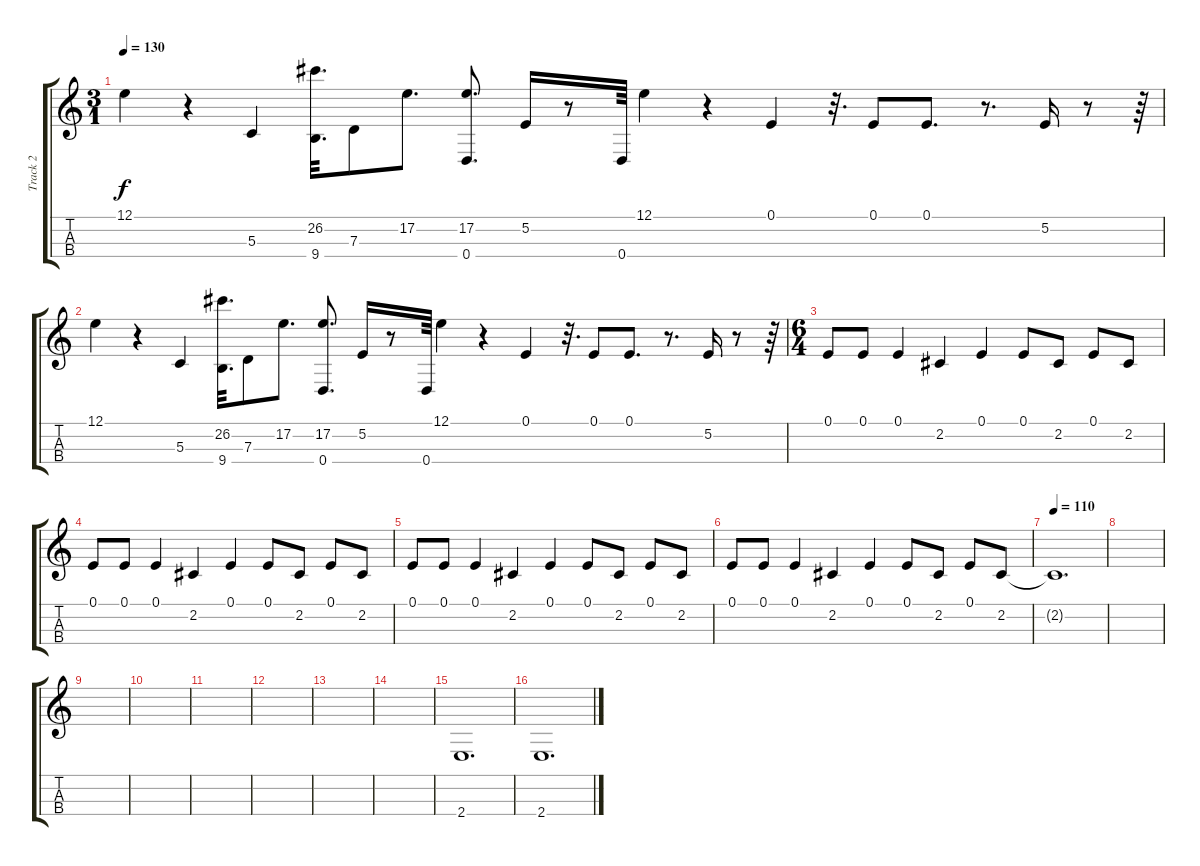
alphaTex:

\track ("Track 2" "Track 2") {instrument electricpiano1}
\staff {score tabs}
\tuning (E4 B3 G3 D3) {hide}
\ts (3 1)
\tempo 130
\clef g2
\ks c
12.1.4{dy f volume 12} r.4 5.3.4 (26.2 9.4).32{d} 7.3.8 17.2.8{d} (17.2 0.4).8{d} 5.2.16 r.8 0.4.64 12.1.4 r.4 0.1.4 r.32{d} 0.1.8 0.1.8{d} r.8{d} 5.2.16 r.8 r.64 |
12.1.4{volume 12} r.4 5.3.4 (26.2 9.4).32{d} 7.3.8 17.2.8{d} (17.2 0.4).8{d} 5.2.16 r.8 0.4.64 12.1.4 r.4 0.1.4 r.32{d} 0.1.8 0.1.8{d} r.8{d} 5.2.16 r.8 r.64 |
\ts (6 4)
0.1.8 0.1.8 0.1.4 2.2.4 0.1.4 0.1.8 2.2.8 0.1.8 2.2.8 |
0.1.8 0.1.8 0.1.4 2.2.4 0.1.4 0.1.8 2.2.8 0.1.8 2.2.8 |
0.1.8 0.1.8 0.1.4 2.2.4 0.1.4 0.1.8 2.2.8 0.1.8 2.2.8 |
0.1.8 0.1.8 0.1.4 2.2.4 0.1.4 0.1.8 2.2.8 0.1.8 2.2.8 |
\tempo 110
2.2{t}.1{d} |
|
|
|
|
|
|
|
2.4.1{d} |
2.4.1{d}
